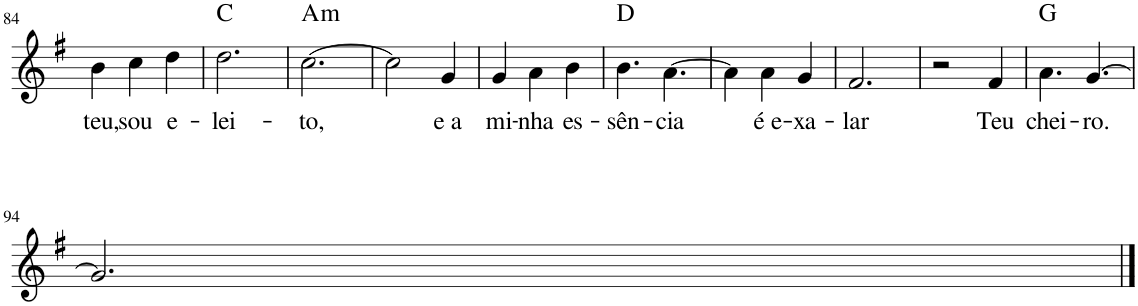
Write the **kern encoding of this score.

**kern	**text	**harte
*part1	*part1	*part1
*staff1	*staff1	*
*I"Voz	*	*
*I'Vo.	*	*
!!LO:PB:g=z
*clefG2	*	*
*k[f#]	*	*
*M3/4	*	*
=84	=84	=84
!	!LO:LY:b	!
4b\	teu,	.
!	!LO:LY:b	!
4cc\	sou	.
!	!LO:LY:b	!
4dd\	e-	.
=85	=85	=85
!	!LO:LY:b	!
2.dd\	-lei-	C:maj
=86	=86	=86
!	!LO:LY:b	!LO:H:kt=m
[>2.cc\	-to,	A:min
=87	=87	=87
2cc\]	.	.
!	!LO:LY:b	!
4g/	e a	.
=88	=88	=88
!	!LO:LY:b	!
4g/	mi-	.
!	!LO:LY:b	!
4a\	-nha	.
!	!LO:LY:b	!
4b\	es-	.
=89	=89	=89
!	!LO:LY:b	!
4.b\	-sên-	D:maj
!	!LO:LY:b	!
[>4.a\	-cia	.
=90	=90	=90
4a\]	.	.
!	!LO:LY:b	!
4a\	é e-	.
!	!LO:LY:b	!
4g/	-xa-	.
=91	=91	=91
!	!LO:LY:b	!
2.f#/	-lar	.
=92	=92	=92
2r	.	.
!	!LO:LY:b	!
4f#/	Teu	.
=93	=93	=93
!	!LO:LY:b	!
4.a\	chei-	G:maj
!	!LO:LY:b	!
[>4.g/	-ro.	.
!!LO:LB:g=z
=94	=94	=94
2.g/]	.	.
==	==	==
*-	*-	*-
